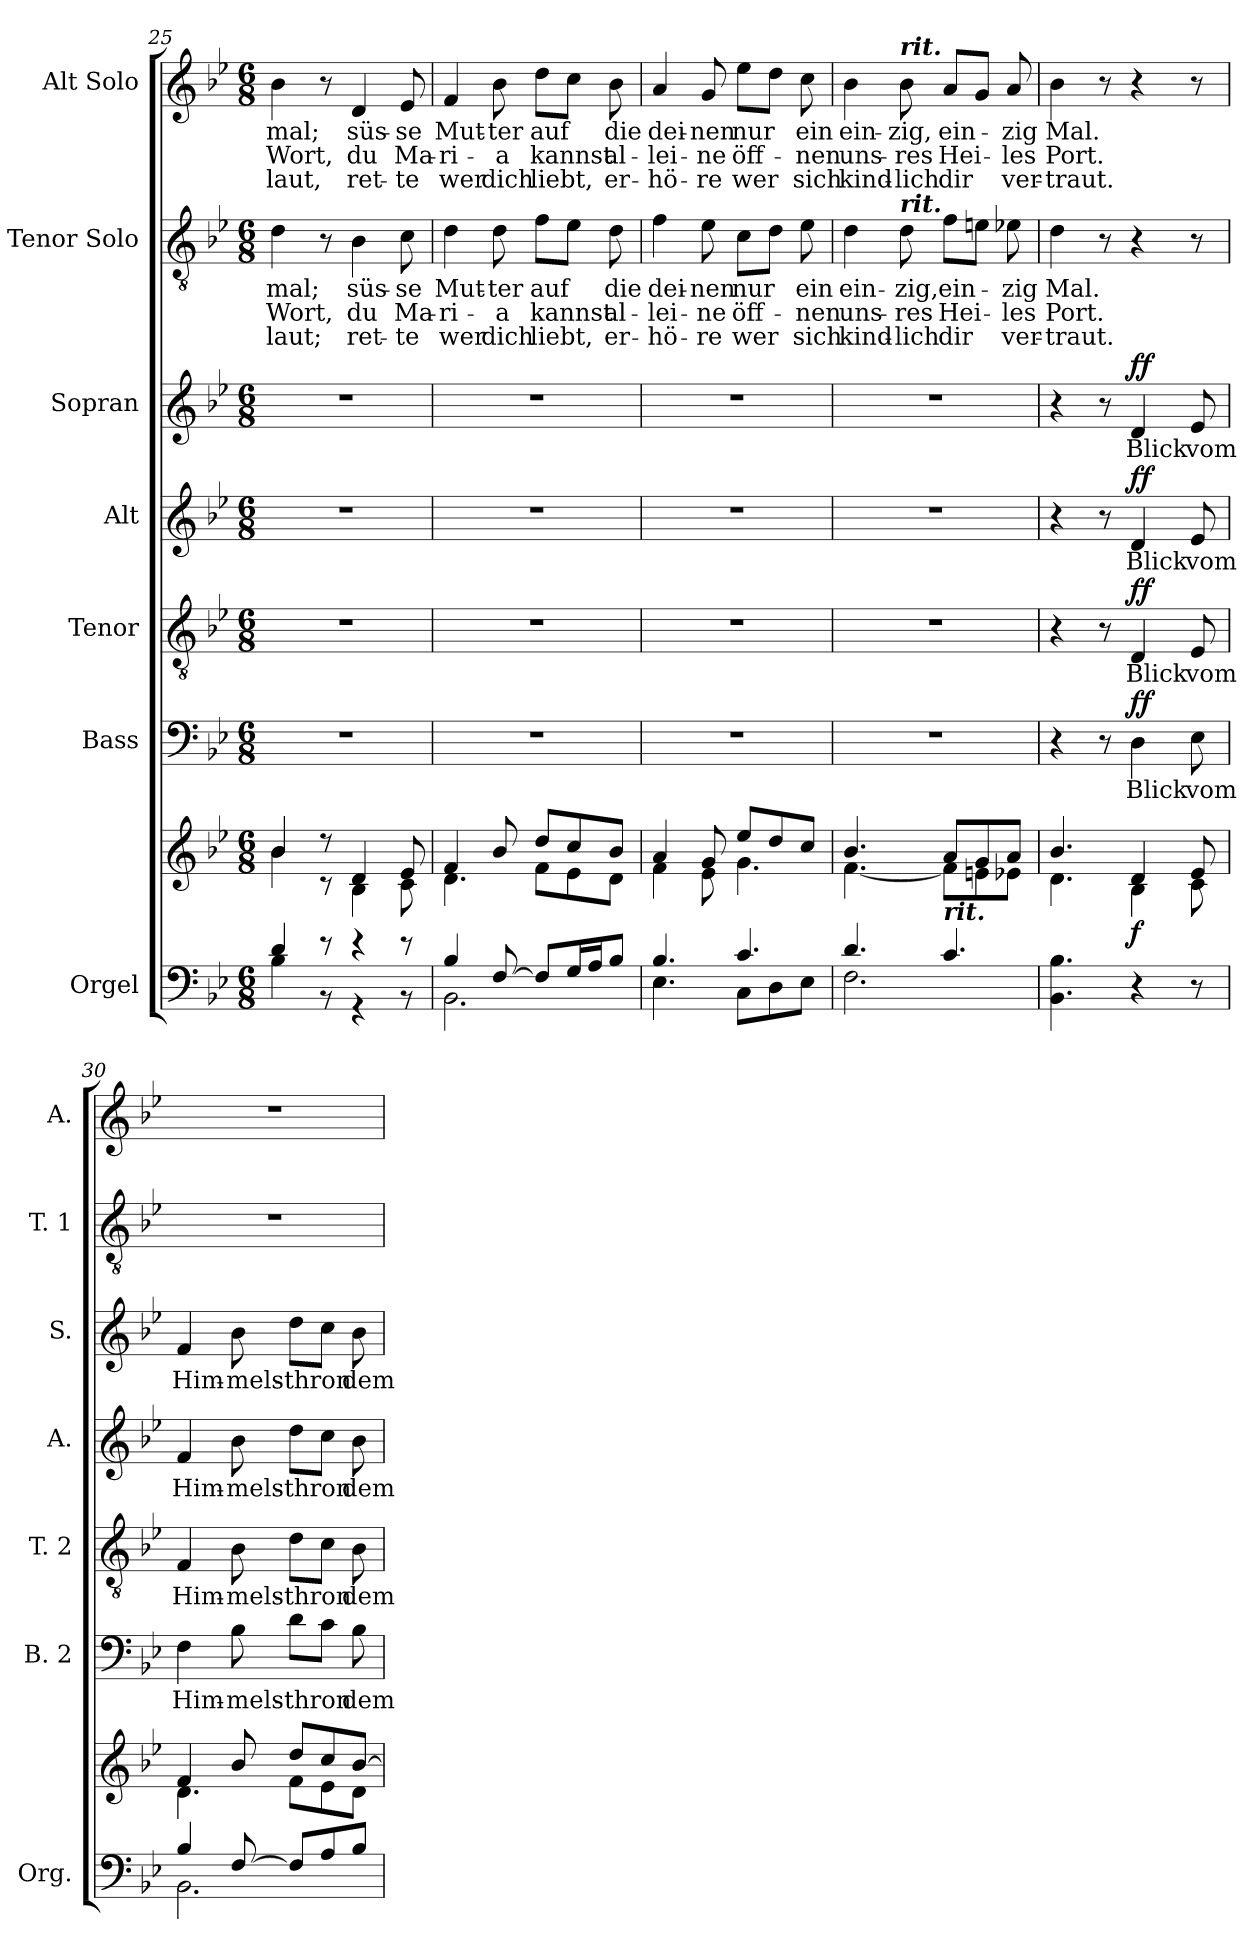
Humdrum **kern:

**kern	**kern	**dynam	**kern	**text	**dynam	**kern	**text	**dynam	**kern	**text	**dynam	**kern	**text	**dynam	**kern	**text	**text	**text	**kern	**text	**text	**text
*part7	*part7	*part7	*part6	*part6	*part6	*part5	*part5	*part5	*part4	*part4	*part4	*part3	*part3	*part3	*part2	*part2	*part2	*part2	*part1	*part1	*part1	*part1
*staff8	*staff7	*staff7/8	*staff6	*staff6	*staff6	*staff5	*staff5	*staff5	*staff4	*staff4	*staff4	*staff3	*staff3	*staff3	*staff2	*staff2	*staff2	*staff2	*staff1	*staff1	*staff1	*staff1
*I"Orgel	*	*	*I"Bass	*	*	*I"Tenor	*	*	*I"Alt	*	*	*I"Sopran	*	*	*I"Tenor Solo	*	*	*	*I"Alt Solo	*	*	*
*I'Org.	*	*	*I'B. 2	*	*	*I'T. 2	*	*	*I'A.	*	*	*I'S.	*	*	*I'T. 1	*	*	*	*I'A.	*	*	*
!!LO:PB:g=z
*clefF4	*clefG2	*	*clefF4	*	*	*clefGv2	*	*	*clefG2	*	*	*clefG2	*	*	*clefGv2	*	*	*	*clefG2	*	*	*
*k[b-e-]	*k[b-e-]	*	*k[b-e-]	*	*	*k[b-e-]	*	*	*k[b-e-]	*	*	*k[b-e-]	*	*	*k[b-e-]	*	*	*	*k[b-e-]	*	*	*
*B-:	*B-:	*	*B-:	*	*	*B-:	*	*	*B-:	*	*	*B-:	*	*	*B-:	*	*	*	*B-:	*	*	*
*M6/8	*M6/8	*	*M6/8	*	*	*M6/8	*	*	*M6/8	*	*	*M6/8	*	*	*M6/8	*	*	*	*M6/8	*	*	*
=25	=25	=25	=25	=25	=25	=25	=25	=25	=25	=25	=25	=25	=25	=25	=25	=25	=25	=25	=25	=25	=25	=25
*^	*^	*	*	*	*	*	*	*	*	*	*	*	*	*	*	*	*	*	*	*	*	*
!	!	!	!	!	!	!	!	!	!	!	!	!	!	!	!	!	!	!LO:LY:b	!LO:LY:b	!LO:LY:b	!	!LO:LY:b	!LO:LY:b	!LO:LY:b
4d/	4B-\	4b-/	4b-\	.	2.r	.	.	2.r	.	.	2.r	.	.	2.r	.	.	4d\	-mal;	Wort,	laut;	4b-\	-mal;	Wort,	laut,
8r	8r	8r	8r	.	.	.	.	.	.	.	.	.	.	.	.	.	8r	.	.	.	8r	.	.	.
!	!	!	!	!	!	!	!	!	!	!	!	!	!	!	!	!	!	!LO:LY:b	!LO:LY:b	!LO:LY:b	!	!LO:LY:b	!LO:LY:b	!LO:LY:b
4r	4r	4d/	4B-\	.	.	.	.	.	.	.	.	.	.	.	.	.	4B-\	süs-	du	ret-	4d/	süs-	du	ret-
!	!	!	!	!	!	!	!	!	!	!	!	!	!	!	!	!	!	!LO:LY:b	!LO:LY:b	!LO:LY:b	!	!LO:LY:b	!LO:LY:b	!LO:LY:b
8r	8r	8e-/	8c\	.	.	.	.	.	.	.	.	.	.	.	.	.	8c\	-se	Ma-	-te	8e-/	-se	Ma-	-te
=26	=26	=26	=26	=26	=26	=26	=26	=26	=26	=26	=26	=26	=26	=26	=26	=26	=26	=26	=26	=26	=26	=26	=26	=26
!	!	!	!	!	!	!	!	!	!	!	!	!	!	!	!	!	!	!LO:LY:b	!LO:LY:b	!LO:LY:b	!	!LO:LY:b	!LO:LY:b	!LO:LY:b
4B-/	2.BB-\	4f/	4.d\	.	2.r	.	.	2.r	.	.	2.r	.	.	2.r	.	.	4d\	Mut-	-ri-	wer	4f/	Mut-	-ri-	wer
!	!	!	!	!	!	!	!	!	!	!	!	!	!	!	!	!	!	!LO:LY:b	!LO:LY:b	!LO:LY:b	!	!LO:LY:b	!LO:LY:b	!LO:LY:b
[>8F/	.	8b-/	.	.	.	.	.	.	.	.	.	.	.	.	.	.	8d\	-ter	-a	dich	8b-\	-ter	-a	dich
!	!	!	!	!	!	!	!	!	!	!	!	!	!	!	!	!	!	!LO:LY:b	!LO:LY:b	!LO:LY:b	!	!LO:LY:b	!LO:LY:b	!LO:LY:b
8F/L]	.	8dd/L	8f\L	.	.	.	.	.	.	.	.	.	.	.	.	.	8f\L	auf	kannst	liebt,	8dd\L	auf	kannst	liebt,
16G/L	.	8cc/	8e-\	.	.	.	.	.	.	.	.	.	.	.	.	.	8e-\J	.	.	.	8cc\J	.	.	.
16A/J	.	.	.	.	.	.	.	.	.	.	.	.	.	.	.	.	.	.	.	.	.	.	.	.
!	!	!	!	!	!	!	!	!	!	!	!	!	!	!	!	!	!	!LO:LY:b	!LO:LY:b	!LO:LY:b	!	!LO:LY:b	!LO:LY:b	!LO:LY:b
8B-/J	.	8b-/J	8d\J	.	.	.	.	.	.	.	.	.	.	.	.	.	8d\	die	al-	er-	8b-\	die	al-	er-
=27	=27	=27	=27	=27	=27	=27	=27	=27	=27	=27	=27	=27	=27	=27	=27	=27	=27	=27	=27	=27	=27	=27	=27	=27
!	!	!	!	!	!	!	!	!	!	!	!	!	!	!	!	!	!	!LO:LY:b	!LO:LY:b	!LO:LY:b	!	!LO:LY:b	!LO:LY:b	!LO:LY:b
4.B-/	4.E-\	4a/	4f\	.	2.r	.	.	2.r	.	.	2.r	.	.	2.r	.	.	4f\	dei-	-lei-	-hö-	4a/	dei-	-lei-	-hö-
!	!	!	!	!	!	!	!	!	!	!	!	!	!	!	!	!	!	!LO:LY:b	!LO:LY:b	!LO:LY:b	!	!LO:LY:b	!LO:LY:b	!LO:LY:b
.	.	8g/	8e-\	.	.	.	.	.	.	.	.	.	.	.	.	.	8e-\	-nen	-ne	-re	8g/	-nen	-ne	-re
!	!	!	!	!	!	!	!	!	!	!	!	!	!	!	!	!	!	!LO:LY:b	!LO:LY:b	!LO:LY:b	!	!LO:LY:b	!LO:LY:b	!LO:LY:b
4.c/	8C\L	8ee-/L	4.g\	.	.	.	.	.	.	.	.	.	.	.	.	.	8c\L	nur	öff-	wer	8ee-\L	nur	öff-	wer
.	8D\	8dd/	.	.	.	.	.	.	.	.	.	.	.	.	.	.	8d\J	.	.	.	8dd\J	.	.	.
!	!	!	!	!	!	!	!	!	!	!	!	!	!	!	!	!	!	!LO:LY:b	!LO:LY:b	!LO:LY:b	!	!LO:LY:b	!LO:LY:b	!LO:LY:b
.	8E-\J	8cc/J	.	.	.	.	.	.	.	.	.	.	.	.	.	.	8e-\	ein	-nen	sich	8cc\	ein	-nen	sich
=28	=28	=28	=28	=28	=28	=28	=28	=28	=28	=28	=28	=28	=28	=28	=28	=28	=28	=28	=28	=28	=28	=28	=28	=28
!	!	!	!	!	!	!	!	!	!	!	!	!	!	!	!	!	!	!LO:LY:b	!LO:LY:b	!LO:LY:b	!	!LO:LY:b	!LO:LY:b	!LO:LY:b
4.d/	2.F\	4.b-/	[<4.f\	.	2.r	.	.	2.r	.	.	2.r	.	.	2.r	.	.	4d\	ein-	uns-	kind-	4b-\	ein-	uns-	kind-
!	!	!	!	!	!	!	!	!	!	!	!	!	!	!	!	!	!	!	!	!	!LO:TX:a:Bi:t=rit.	!	!	!
!	!	!	!	!	!	!	!	!	!	!	!	!	!	!	!	!	!LO:TX:a:Bi:t=rit.	!	!	!	!	!	!	!
!	!	!	!	!	!	!	!	!	!	!	!	!	!	!	!	!	!	!LO:LY:b	!LO:LY:b	!LO:LY:b	!	!LO:LY:b	!LO:LY:b	!LO:LY:b
.	.	.	.	.	.	.	.	.	.	.	.	.	.	.	.	.	8d\	-zig,	-res	-lich	8b-\	-zig,	-res	-lich
!	!	!LO:TX:b:Bi:t=rit.	!	!	!	!	!	!	!	!	!	!	!	!	!	!	!	!	!	!	!	!	!	!
!	!	!	!	!	!	!	!	!	!	!	!	!	!	!	!	!	!	!LO:LY:b	!LO:LY:b	!LO:LY:b	!	!LO:LY:b	!LO:LY:b	!LO:LY:b
4.c/	.	8a/L	8f\L]	.	.	.	.	.	.	.	.	.	.	.	.	.	8f\L	ein-	Hei-	dir	8a/L	ein-	Hei-	dir
.	.	8g/	8en\	.	.	.	.	.	.	.	.	.	.	.	.	.	8en\J	.	.	.	8g/J	.	.	.
!	!	!	!	!	!	!	!	!	!	!	!	!	!	!	!	!	!	!LO:LY:b	!LO:LY:b	!LO:LY:b	!	!LO:LY:b	!LO:LY:b	!LO:LY:b
.	.	8a/J	8e-X\J	.	.	.	.	.	.	.	.	.	.	.	.	.	8e-X\	-zig	-les	ver-	8a/	-zig	-les	ver-
*v	*v	*	*	*	*	*	*	*	*	*	*	*	*	*	*	*	*	*	*	*	*	*	*	*
!!LO:PB:g=z
=29	=29	=29	=29	=29	=29	=29	=29	=29	=29	=29	=29	=29	=29	=29	=29	=29	=29	=29	=29	=29	=29	=29	=29
!	!	!	!	!	!	!	!	!	!	!	!	!	!	!	!	!	!LO:LY:b	!LO:LY:b	!LO:LY:b	!	!LO:LY:b	!LO:LY:b	!LO:LY:b
4.BB-\ 4.B-\	4.b-/	4.d\	.	4r	.	.	4r	.	.	4r	.	.	4r	.	.	4d\	Mal.	Port.	-traut.	4b-\	Mal.	Port.	-traut.
.	.	.	.	8r	.	.	8r	.	.	8r	.	.	8r	.	.	8r	.	.	.	8r	.	.	.
!	!	!	!LO:DY:b	!	!LO:LY:b	!LO:DY:a	!	!LO:LY:b	!LO:DY:a	!	!LO:LY:b	!LO:DY:a	!	!LO:LY:b	!LO:DY:a	!	!	!	!	!	!	!	!
4r	4d/	4B-\	f	4D\	Blick	ff	4D/	Blick	ff	4d/	Blick	ff	4d/	Blick	ff	4r	.	.	.	4r	.	.	.
!	!	!	!	!	!LO:LY:b	!	!	!LO:LY:b	!	!	!LO:LY:b	!	!	!LO:LY:b	!	!	!	!	!	!	!	!	!
8r	8e-/	8c\	.	8E-\	vom	.	8E-/	vom	.	8e-/	vom	.	8e-/	vom	.	8r	.	.	.	8r	.	.	.
=30	=30	=30	=30	=30	=30	=30	=30	=30	=30	=30	=30	=30	=30	=30	=30	=30	=30	=30	=30	=30	=30	=30	=30
*^	*	*	*	*	*	*	*	*	*	*	*	*	*	*	*	*	*	*	*	*	*	*	*
!	!	!	!	!	!	!LO:LY:b	!	!	!LO:LY:b	!	!	!LO:LY:b	!	!	!LO:LY:b	!	!	!	!	!	!	!	!	!
4B-/	2.BB-\	4f/	4.d\	.	4F\	Him-	.	4F/	Him-	.	4f/	Him-	.	4f/	Him-	.	2.r	.	.	.	2.r	.	.	.
!	!	!	!	!	!	!LO:LY:b	!	!	!LO:LY:b	!	!	!LO:LY:b	!	!	!LO:LY:b	!	!	!	!	!	!	!	!	!
[>8F/	.	8b-/	.	.	8B-\	-mels-	.	8B-\	-mels-	.	8b-\	-mels-	.	8b-\	-mels-	.	.	.	.	.	.	.	.	.
!	!	!	!	!	!	!LO:LY:b	!	!	!LO:LY:b	!	!	!LO:LY:b	!	!	!LO:LY:b	!	!	!	!	!	!	!	!	!
8F/L]	.	8dd/L	8f\L	.	8d\L	-thron	.	8d\L	-thron	.	8dd\L	-thron	.	8dd\L	-thron	.	.	.	.	.	.	.	.	.
8A/	.	8cc/	8e-\	.	8c\J	.	.	8c\J	.	.	8cc\J	.	.	8cc\J	.	.	.	.	.	.	.	.	.	.
!	!	!	!	!	!	!LO:LY:b	!	!	!LO:LY:b	!	!	!LO:LY:b	!	!	!LO:LY:b	!	!	!	!	!	!	!	!	!
8B-/J	.	[>8b-/J	8d\J	.	8B-\	dem	.	8B-\	dem	.	8b-\	dem	.	8b-\	dem	.	.	.	.	.	.	.	.	.
*v	*v	*	*	*	*	*	*	*	*	*	*	*	*	*	*	*	*	*	*	*	*	*	*	*
*	*v	*v	*	*	*	*	*	*	*	*	*	*	*	*	*	*	*	*	*	*	*	*	*
=	=	=	=	=	=	=	=	=	=	=	=	=	=	=	=	=	=	=	=	=	=	=
*-	*-	*-	*-	*-	*-	*-	*-	*-	*-	*-	*-	*-	*-	*-	*-	*-	*-	*-	*-	*-	*-	*-
